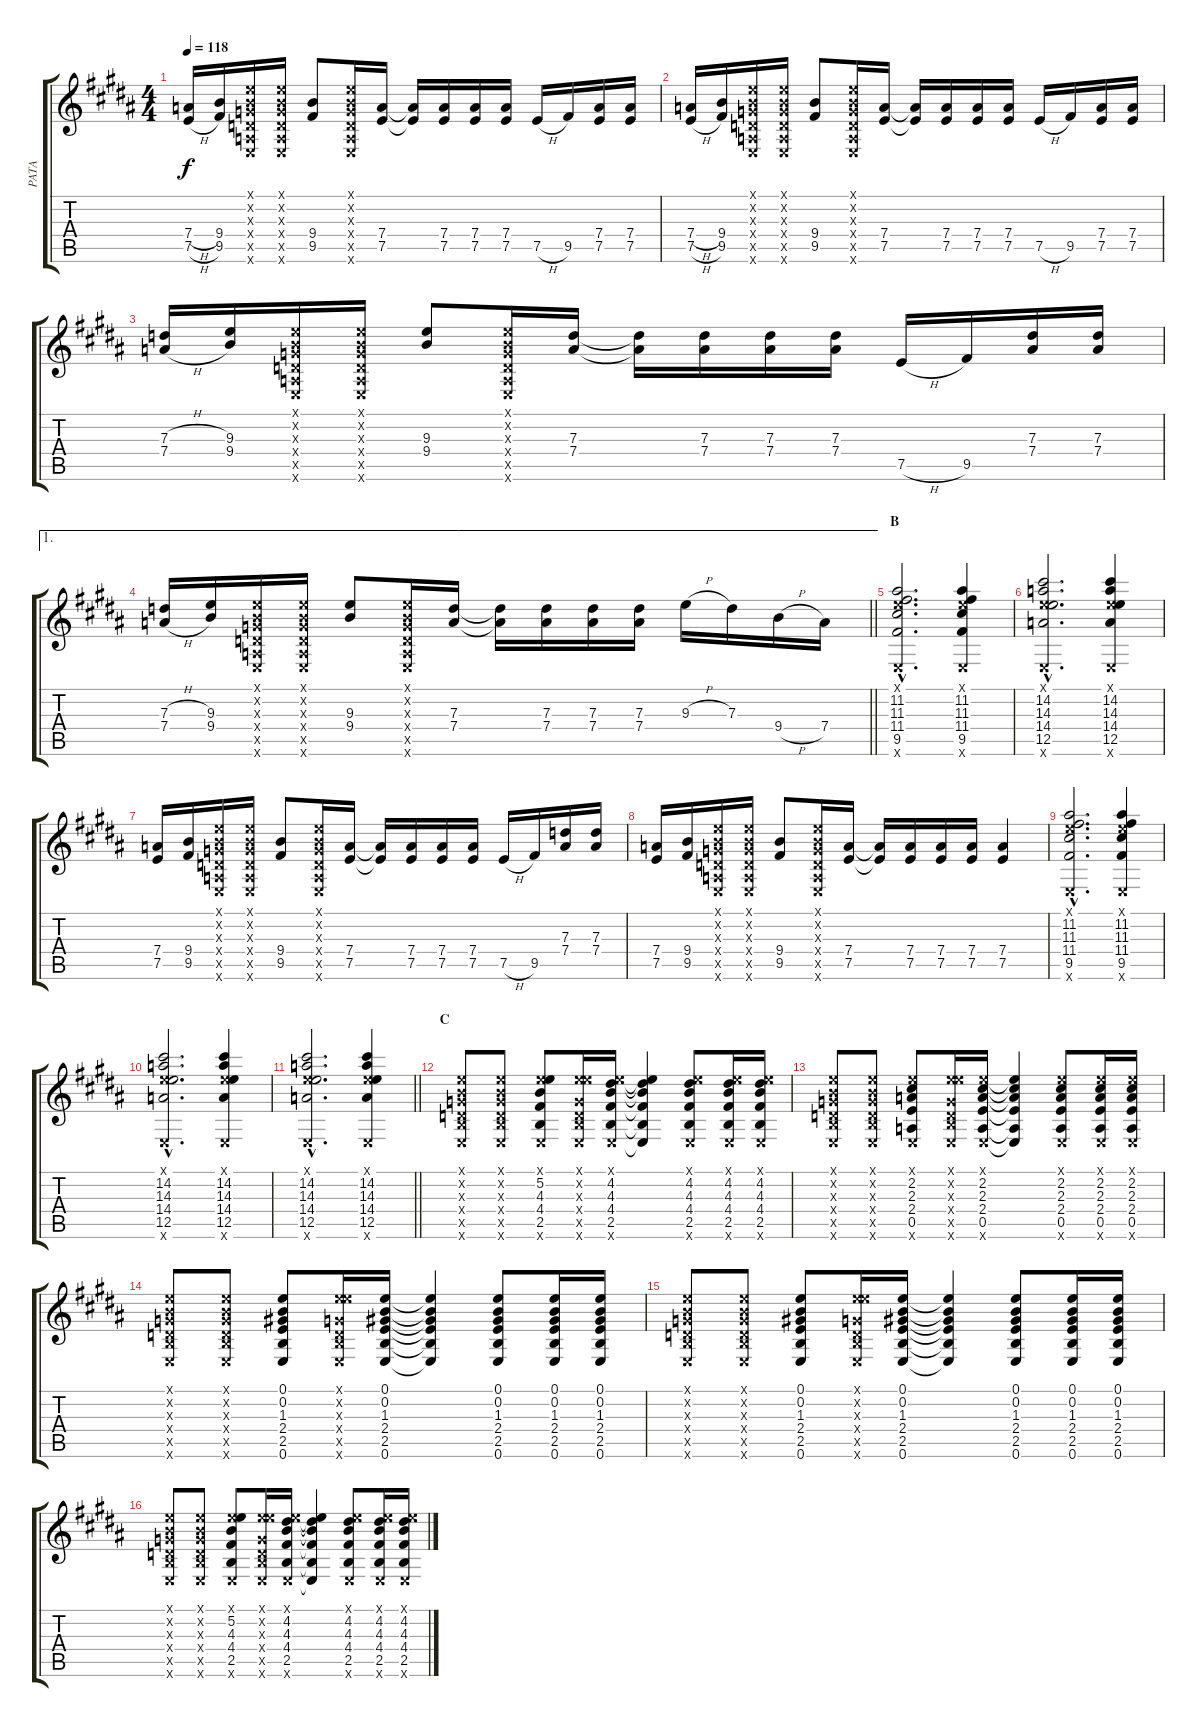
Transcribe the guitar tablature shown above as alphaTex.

\track ("PATA" "PATA") {instrument distortionguitar}
\staff {score tabs}
\tuning (E4 B3 G3 D3 A2 E2) {hide}
\ts (4 4)
\tempo 118
\clef g2
\ks b
(7.4{h} 7.5{h}).16{dy f} (9.4 9.5).16 (0.1{x} 0.2{x} 0.3{x} 0.4{x} 0.5{x} 0.6{x}).16 (0.1{x} 0.2{x} 0.3{x} 0.4{x} 0.5{x} 0.6{x}).16 (9.4 9.5).8 (0.1{x} 0.2{x} 0.3{x} 0.4{x} 0.5{x} 0.6{x}).16 (7.4 7.5).16 (7.4{t} 7.5{t}).16 (7.4 7.5).16 (7.4 7.5).16 (7.4 7.5).16 7.5{h}.16 9.5.16 (7.4 7.5).16 (7.4 7.5).16 |
(7.4{h} 7.5{h}).16 (9.4 9.5).16 (0.1{x} 0.2{x} 0.3{x} 0.4{x} 0.5{x} 0.6{x}).16 (0.1{x} 0.2{x} 0.3{x} 0.4{x} 0.5{x} 0.6{x}).16 (9.4 9.5).8 (0.1{x} 0.2{x} 0.3{x} 0.4{x} 0.5{x} 0.6{x}).16 (7.4 7.5).16 (7.4{t} 7.5{t}).16 (7.4 7.5).16 (7.4 7.5).16 (7.4 7.5).16 7.5{h}.16 9.5.16 (7.4 7.5).16 (7.4 7.5).16 |
(7.3{h} 7.4{h}).16 (9.3 9.4).16 (0.1{x} 0.2{x} 0.3{x} 0.4{x} 0.5{x} 0.6{x}).16 (0.1{x} 0.2{x} 0.3{x} 0.4{x} 0.5{x} 0.6{x}).16 (9.3 9.4).8 (0.1{x} 0.2{x} 0.3{x} 0.4{x} 0.5{x} 0.6{x}).16 (7.3 7.4).16 (7.3{t} 7.4{t}).16 (7.3 7.4).16 (7.3 7.4).16 (7.3 7.4).16 7.5{h}.16 9.5.16 (7.3 7.4).16 (7.3 7.4).16 |
\ae 1
\barLineRight lightlight
(7.3{h} 7.4{h}).16 (9.3 9.4).16 (0.1{x} 0.2{x} 0.3{x} 0.4{x} 0.5{x} 0.6{x}).16 (0.1{x} 0.2{x} 0.3{x} 0.4{x} 0.5{x} 0.6{x}).16 (9.3 9.4).8 (0.1{x} 0.2{x} 0.3{x} 0.4{x} 0.5{x} 0.6{x}).16 (7.3 7.4).16 (7.3{t} 7.4{t}).16 (7.3 7.4).16 (7.3 7.4).16 (7.3 7.4).16 9.3{h}.16 7.3.16 9.4{h}.16 7.4.16 |
\section ("" "B")
(0.1{hac x} 11.2{hac} 11.3{hac} 11.4{hac} 9.5{hac} 0.6{hac x}).2{d} (0.1{x} 11.2 11.3 11.4 9.5 0.6{x}).4 |
(0.1{hac x} 14.2{hac} 14.3{hac} 14.4{hac} 12.5{hac} 0.6{hac x}).2{d} (0.1{x} 14.2 14.3 14.4 12.5 0.6{x}).4 |
(7.4 7.5).16 (9.4 9.5).16 (0.1{x} 0.2{x} 0.3{x} 0.4{x} 0.5{x} 0.6{x}).16 (0.1{x} 0.2{x} 0.3{x} 0.4{x} 0.5{x} 0.6{x}).16 (9.4 9.5).8 (0.1{x} 0.2{x} 0.3{x} 0.4{x} 0.5{x} 0.6{x}).16 (7.4 7.5).16 (7.4{t} 7.5{t}).16 (7.4 7.5).16 (7.4 7.5).16 (7.4 7.5).16 7.5{h}.16 9.5.16 (7.3 7.4).16 (7.3 7.4).16 |
(7.4 7.5).16 (9.4 9.5).16 (0.1{x} 0.2{x} 0.3{x} 0.4{x} 0.5{x} 0.6{x}).16 (0.1{x} 0.2{x} 0.3{x} 0.4{x} 0.5{x} 0.6{x}).16 (9.4 9.5).8 (0.1{x} 0.2{x} 0.3{x} 0.4{x} 0.5{x} 0.6{x}).16 (7.4 7.5).16 (7.4{t} 7.5{t}).16 (7.4 7.5).16 (7.4 7.5).16 (7.4 7.5).16 (7.4 7.5).4 |
(0.1{hac x} 11.2{hac} 11.3{hac} 11.4{hac} 9.5{hac} 0.6{hac x}).2{d} (0.1{x} 11.2 11.3 11.4 9.5 0.6{x}).4 |
(0.1{hac x} 14.2{hac} 14.3{hac} 14.4{hac} 12.5{hac} 0.6{hac x}).2{d} (0.1{x} 14.2 14.3 14.4 12.5 0.6{x}).4 |
\barLineRight lightlight
(0.1{hac x} 14.2{hac} 14.3{hac} 14.4{hac} 12.5{hac} 0.6{hac x}).2{d} (0.1{x} 14.2 14.3 14.4 12.5 0.6{x}).4 |
\section ("" "C")
(0.1{x} 0.2{x} 0.3{x} 0.4{x} 2.5{x} 0.6{x}).8 (0.1{x} 0.2{x} 0.3{x} 0.4{x} 2.5{x} 0.6{x}).8 (0.1{x} 5.2 4.3 4.4 2.5 0.6{x}).8 (0.1{x} 5.2{x} 0.3{x} 0.4{x} 2.5{x} 0.6{x}).16 (0.1{x} 4.2 4.3 4.4 2.5 0.6{x}).16 (0.1{t} 4.2{t} 4.3{t} 4.4{t} 2.5{t} 0.6{t}).4 (0.1{x} 4.2 4.3 4.4 2.5 0.6{x}).8 (0.1{x} 4.2 4.3 4.4 2.5 0.6{x}).16 (0.1{x} 4.2 4.3 4.4 2.5 0.6{x}).16 |
(0.1{x} 0.2{x} 0.3{x} 0.4{x} 2.5{x} 0.6{x}).8 (0.1{x} 0.2{x} 0.3{x} 0.4{x} 2.5{x} 0.6{x}).8 (0.1{x} 2.2 2.3 2.4 0.5 0.6{x}).8 (0.1{x} 5.2{x} 0.3{x} 0.4{x} 2.5{x} 0.6{x}).16 (0.1{x} 2.2 2.3 2.4 0.5 0.6{x}).16 (0.1{t} 2.2{t} 2.3{t} 2.4{t} 0.5{t} 0.6{t}).4 (0.1{x} 2.2 2.3 2.4 0.5 0.6{x}).8 (0.1{x} 2.2 2.3 2.4 0.5 0.6{x}).16 (0.1{x} 2.2 2.3 2.4 0.5 0.6{x}).16 |
(0.1{x} 0.2{x} 0.3{x} 0.4{x} 2.5{x} 0.6{x}).8 (0.1{x} 0.2{x} 0.3{x} 0.4{x} 2.5{x} 0.6{x}).8 (0.1 0.2 1.3 2.4 2.5 0.6).8 (0.1{x} 5.2{x} 0.3{x} 0.4{x} 2.5{x} 0.6{x}).16 (0.1 0.2 1.3 2.4 2.5 0.6).16 (0.1{t} 0.2{t} 1.3{t} 2.4{t} 2.5{t} 0.6{t}).4 (0.1 0.2 1.3 2.4 2.5 0.6).8 (0.1 0.2 1.3 2.4 2.5 0.6).16 (0.1 0.2 1.3 2.4 2.5 0.6).16 |
(0.1{x} 0.2{x} 0.3{x} 0.4{x} 2.5{x} 0.6{x}).8 (0.1{x} 0.2{x} 0.3{x} 0.4{x} 2.5{x} 0.6{x}).8 (0.1 0.2 1.3 2.4 2.5 0.6).8 (0.1{x} 5.2{x} 0.3{x} 0.4{x} 2.5{x} 0.6{x}).16 (0.1 0.2 1.3 2.4 2.5 0.6).16 (0.1{t} 0.2{t} 1.3{t} 2.4{t} 2.5{t} 0.6{t}).4 (0.1 0.2 1.3 2.4 2.5 0.6).8 (0.1 0.2 1.3 2.4 2.5 0.6).16 (0.1 0.2 1.3 2.4 2.5 0.6).16 |
(0.1{x} 0.2{x} 0.3{x} 0.4{x} 2.5{x} 0.6{x}).8 (0.1{x} 0.2{x} 0.3{x} 0.4{x} 2.5{x} 0.6{x}).8 (0.1{x} 5.2 4.3 4.4 2.5 0.6{x}).8 (0.1{x} 5.2{x} 0.3{x} 0.4{x} 2.5{x} 0.6{x}).16 (0.1{x} 4.2 4.3 4.4 2.5 0.6{x}).16 (0.1{t} 4.2{t} 4.3{t} 4.4{t} 2.5{t} 0.6{t}).4 (0.1{x} 4.2 4.3 4.4 2.5 0.6{x}).8 (0.1{x} 4.2 4.3 4.4 2.5 0.6{x}).16 (0.1{x} 4.2 4.3 4.4 2.5 0.6{x}).16
